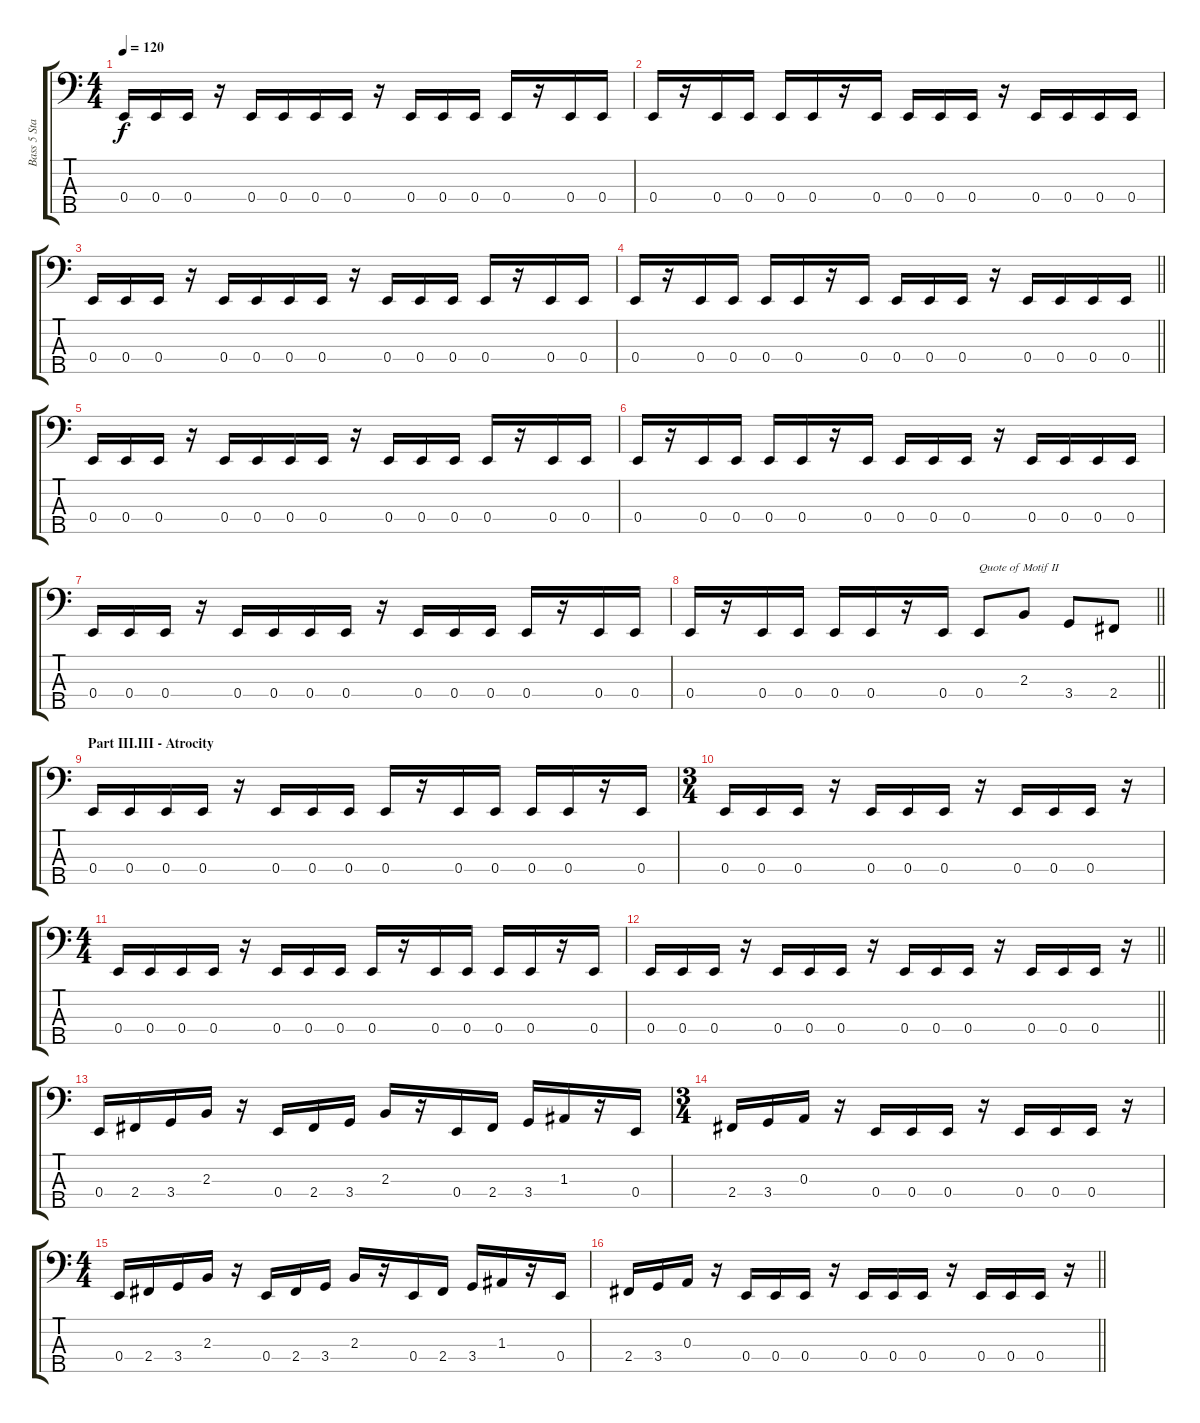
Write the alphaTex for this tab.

\track ("Bass 5 Standard" "Bass 5 Sta") {instrument electricbassfinger}
\staff {score tabs}
\tuning (G2 D2 A1 E1 B0) {hide}
\ts (4 4)
\section ("" "")
\tempo 120
\clef f4
\ks c
0.4.16{dy f} 0.4.16 0.4.16 r.16 0.4.16 0.4.16 0.4.16 0.4.16 r.16 0.4.16 0.4.16 0.4.16 0.4.16 r.16 0.4.16 0.4.16 |
0.4.16 r.16 0.4.16 0.4.16 0.4.16 0.4.16 r.16 0.4.16 0.4.16 0.4.16 0.4.16 r.16 0.4.16 0.4.16 0.4.16 0.4.16 |
0.4.16 0.4.16 0.4.16 r.16 0.4.16 0.4.16 0.4.16 0.4.16 r.16 0.4.16 0.4.16 0.4.16 0.4.16 r.16 0.4.16 0.4.16 |
\barLineRight lightlight
0.4.16 r.16 0.4.16 0.4.16 0.4.16 0.4.16 r.16 0.4.16 0.4.16 0.4.16 0.4.16 r.16 0.4.16 0.4.16 0.4.16 0.4.16 |
0.4.16 0.4.16 0.4.16 r.16 0.4.16 0.4.16 0.4.16 0.4.16 r.16 0.4.16 0.4.16 0.4.16 0.4.16 r.16 0.4.16 0.4.16 |
0.4.16 r.16 0.4.16 0.4.16 0.4.16 0.4.16 r.16 0.4.16 0.4.16 0.4.16 0.4.16 r.16 0.4.16 0.4.16 0.4.16 0.4.16 |
0.4.16 0.4.16 0.4.16 r.16 0.4.16 0.4.16 0.4.16 0.4.16 r.16 0.4.16 0.4.16 0.4.16 0.4.16 r.16 0.4.16 0.4.16 |
\barLineRight lightlight
0.4.16 r.16 0.4.16 0.4.16 0.4.16 0.4.16 r.16 0.4.16 0.4.8{txt "Quote of Motif II"} 2.3.8 3.4.8 2.4.8 |
\section ("" "Part III.III - Atrocity")
0.4.16 0.4.16 0.4.16 0.4.16 r.16 0.4.16 0.4.16 0.4.16 0.4.16 r.16 0.4.16 0.4.16 0.4.16 0.4.16 r.16 0.4.16 |
\ts (3 4)
0.4.16 0.4.16 0.4.16 r.16 0.4.16 0.4.16 0.4.16 r.16 0.4.16 0.4.16 0.4.16 r.16 |
\ts (4 4)
0.4.16 0.4.16 0.4.16 0.4.16 r.16 0.4.16 0.4.16 0.4.16 0.4.16 r.16 0.4.16 0.4.16 0.4.16 0.4.16 r.16 0.4.16 |
\barLineRight lightlight
0.4.16 0.4.16 0.4.16 r.16 0.4.16 0.4.16 0.4.16 r.16 0.4.16 0.4.16 0.4.16 r.16 0.4.16 0.4.16 0.4.16 r.16 |
0.4.16 2.4.16 3.4.16 2.3.16 r.16 0.4.16 2.4.16 3.4.16 2.3.16 r.16 0.4.16 2.4.16 3.4.16 1.3.16 r.16 0.4.16 |
\ts (3 4)
2.4.16 3.4.16 0.3.16 r.16 0.4.16 0.4.16 0.4.16 r.16 0.4.16 0.4.16 0.4.16 r.16 |
\ts (4 4)
0.4.16 2.4.16 3.4.16 2.3.16 r.16 0.4.16 2.4.16 3.4.16 2.3.16 r.16 0.4.16 2.4.16 3.4.16 1.3.16 r.16 0.4.16 |
\barLineRight lightlight
2.4.16 3.4.16 0.3.16 r.16 0.4.16 0.4.16 0.4.16 r.16 0.4.16 0.4.16 0.4.16 r.16 0.4.16 0.4.16 0.4.16 r.16
